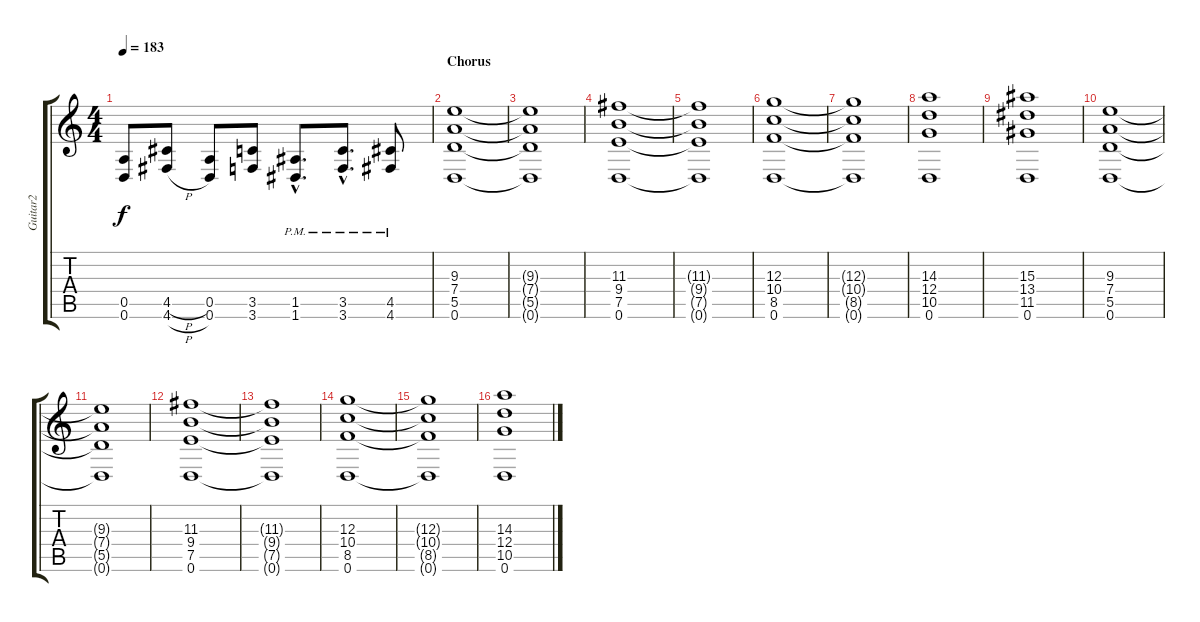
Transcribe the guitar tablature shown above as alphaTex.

\track ("Guitar2" "Guitar2") {instrument distortionguitar}
\staff {score tabs}
\tuning (E4 B3 G3 D3 A2 D2) {hide}
\ts (4 4)
\tempo 183
\clef g2
\ks c
(0.5 0.6).8{dy f} (4.5{h} 4.6{h}).8 (0.5 0.6).8 (3.5 3.6).8 (1.5{hac pm} 1.6{hac pm}).8{d} (3.5{hac pm} 3.6{hac pm}).8{d} (4.5{pm} 4.6{pm}).8 |
\section ("" "Chorus")
(9.3 7.4 5.5 0.6).1{volume 11} |
(9.3{t} 7.4{t} 5.5{t} 0.6{t}).1 |
(11.3 9.4 7.5 0.6).1 |
(11.3{t} 9.4{t} 7.5{t} 0.6{t}).1 |
(12.3 10.4 8.5 0.6).1 |
(12.3{t} 10.4{t} 8.5{t} 0.6{t}).1 |
(14.3 12.4 10.5 0.6).1 |
(15.3 13.4 11.5 0.6).1 |
(9.3 7.4 5.5 0.6).1 |
(9.3{t} 7.4{t} 5.5{t} 0.6{t}).1 |
(11.3 9.4 7.5 0.6).1 |
(11.3{t} 9.4{t} 7.5{t} 0.6{t}).1 |
(12.3 10.4 8.5 0.6).1 |
(12.3{t} 10.4{t} 8.5{t} 0.6{t}).1 |
(14.3 12.4 10.5 0.6).1
